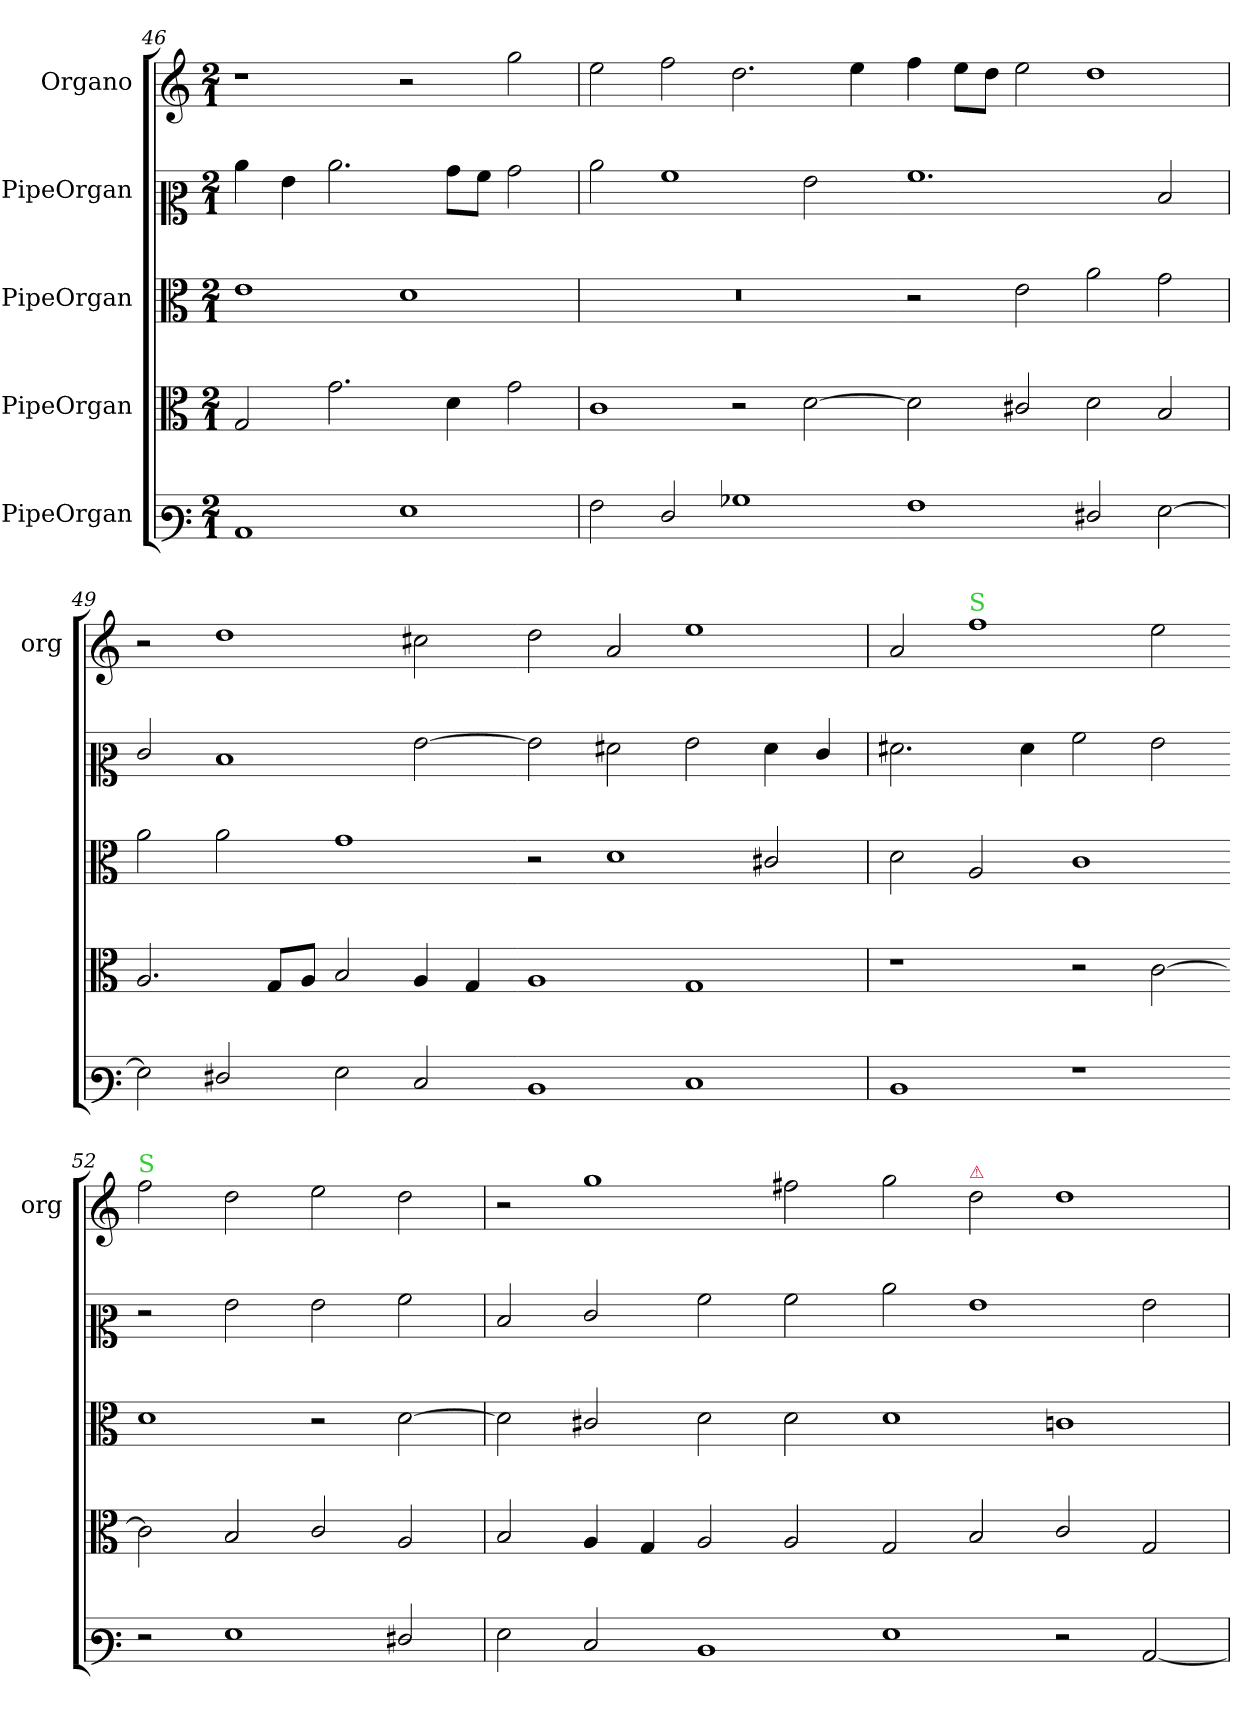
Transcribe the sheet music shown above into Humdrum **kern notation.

**kern	**kern	**kern	**kern	**kern
*part5	*part4	*part3	*part2	*part1
*staff5	*staff4	*staff3	*staff2	*staff1
*I"PipeOrgan	*I"PipeOrgan	*I"PipeOrgan	*I"PipeOrgan	*I"Organo
*	*	*	*	*I'org
*clefF3	*clefC3	*clefC3	*clefC2	*clefG2
*k[]	*k[]	*k[]	*k[]	*k[]
*C:	*C:	*C:	*C:	*C:
*M2/1	*M2/1	*M2/1	*M2/1	*M2/1
=46	=46	=46	=46	=46
1C	2G/	1e	4cc\	1r
.	.	.	4g\	.
.	2.g\	.	2.cc\	.
1G	.	1d	.	2r
.	4d\	.	8b\L	.
.	.	.	8a\J	.
.	2g\	.	2b\	2gg\
=47	=47	=47	=47	=47
2A\	1c	0r	2cc\	2ee\
2F/	.	.	1a	2ff\
1B-X	2r	.	.	2.dd\
.	[2d\	.	2g\	.
.	.	.	.	4ee\
=48-	=48-	=48-	=48-	=48-
1A	2d\]	2r	1.a	4ff\
.	.	.	.	8ee\L
.	.	.	.	8dd\J
.	2c#X/	2e\	.	2ee\
2F#X/	2d\	2a\	.	1dd
[2G\	2B/	2g\	2d/	.
=49	=49	=49	=49	=49
2G\]	2.A/	2a\	2e/	2r
2F#X/	.	2a\	1d	1dd
.	8G/L	.	.	.
.	8A/J	.	.	.
2G\	2B/	1g	.	.
2E/	4A/	.	[2g\	2cc#X\
.	4G/	.	.	.
=50-	=50-	=50-	=50-	=50-
1D	1A	2r	2g\]	2dd\
.	.	1d	2f#X\	2a/
1E	1G	.	2g\	1ee
.	.	2c#X/	4f#\	.
.	.	.	4e/	.
=51	=51	=51	=51	=51
1D	1r	2d\	2.f#X\	2a/
!	!	!	!	!LO:TX:a:color=limegreen:t=S
.	.	2A/	.	1ff
.	.	.	4f#\	.
1r	2r	1c	2a\	.
.	[2c\	.	2g\	2ee\
=52-	=52-	=52-	=52-	=52-
!	!	!	!	!LO:TX:a:color=limegreen:t=S
2r	2c\]	1d	2r	2ff\
1G	2B/	.	2g\	2dd\
.	2c/	2r	2g\	2ee\
2F#X/	2A/	[2d\	2a\	2dd\
=53	=53	=53	=53	=53
2G\	2B/	2d\]	2d/	2r
2E/	4A/	2c#X/	2e/	1gg
.	4G/	.	.	.
1D	2A/	2d\	2a\	.
.	2A/	2d\	2a\	2ff#X\
=54-	=54-	=54-	=54-	=54-
1G	2G/	1d	2cc\	2gg\
!	!	!	!	!LO:TX:a:color=crimson:t=⚠
.	2B/	.	1g	2dd\
2r	2c/	1cn	.	1dd
[2C/	2G/	.	2g\	.
=	=	=	=	=
*-	*-	*-	*-	*-
